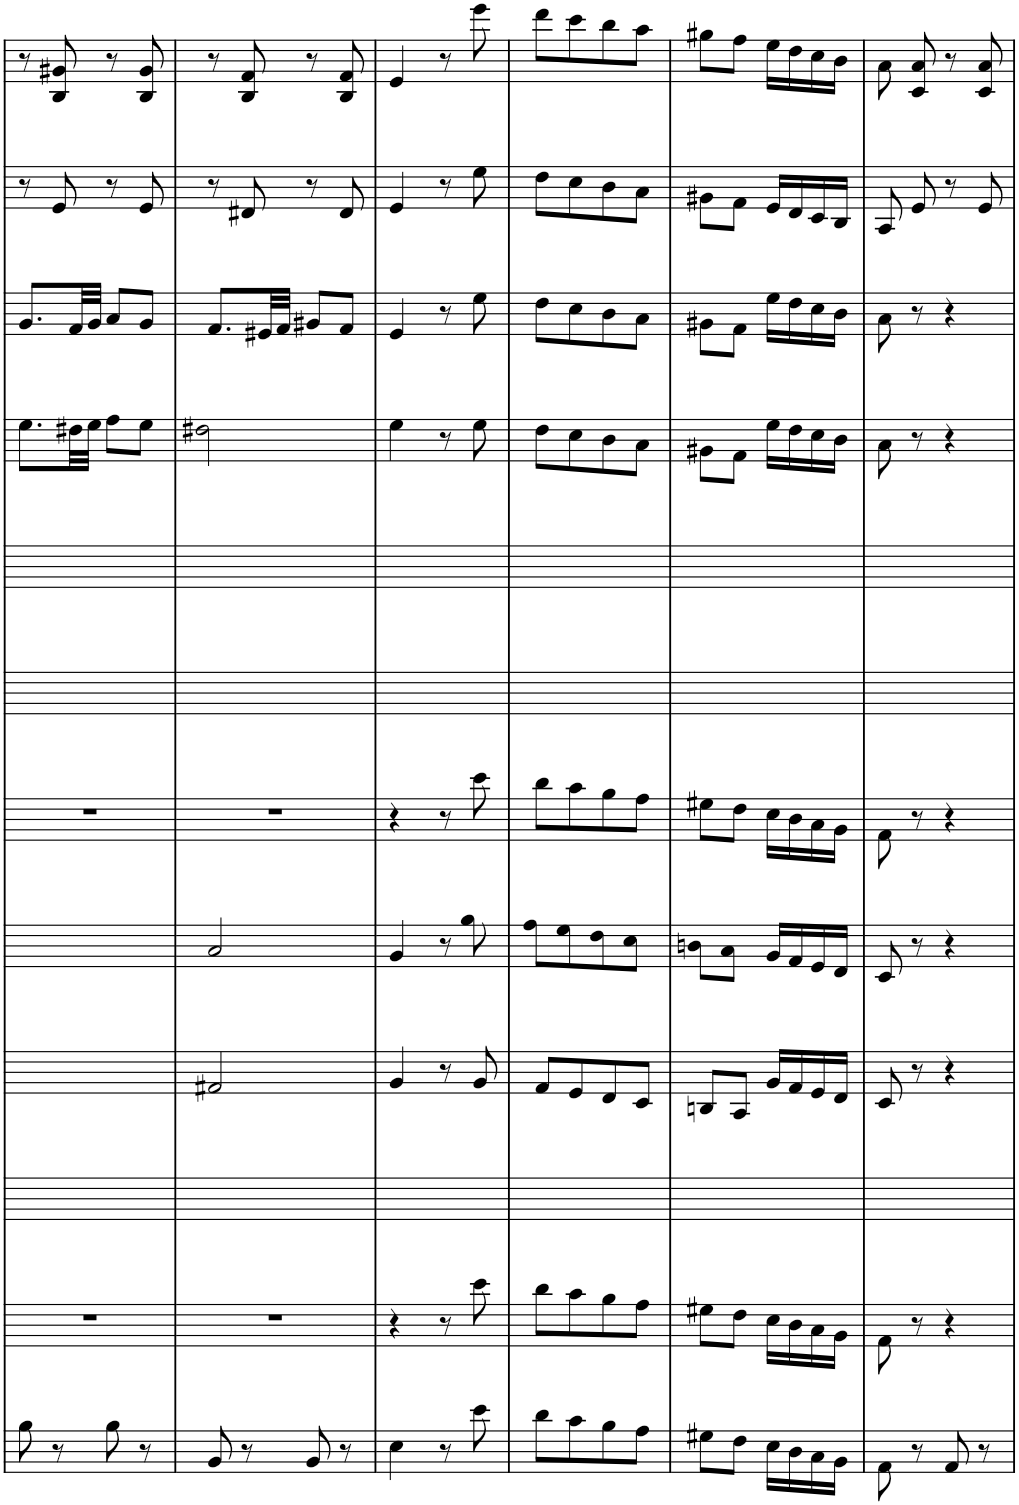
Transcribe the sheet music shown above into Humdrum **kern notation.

**kern	**kern	**kern	**kern	**kern	**kern	**kern	**kern	**kern	**kern	**kern	**kern
*part12	*part11	*part10	*part9	*part8	*part7	*part6	*part5	*part4	*part3	*part2	*part1
*staff12	*staff11	*staff10	*staff9	*staff8	*staff7	*staff6	*staff5	*staff4	*staff3	*staff2	*staff1
*I"Oboè 12	*I"Oboè 11	*I"Oboè 10	*I"Oboè 9	*I"Oboè 8	*I"Oboè 7	*I"Oboè 6	*I"Oboè 5	*I"Oboè 4	*I"Oboè 3	*I"Oboè 2	*I"Oboè 1
*I'Ob	*I'Ob	*I'Ob	*I'Ob	*I'Ob	*I'Ob	*I'Ob	*I'Ob	*I'Ob	*I'Ob	*I'Ob	*I'Ob
*clefG2	*clefG2	*clefG2	*clefG2	*clefG2	*clefG2	*clefG2	*clefG2	*clefG2	*clefG2	*clefG2	*clefG2
*k[]	*k[]	*k[]	*k[]	*k[]	*k[]	*k[]	*k[]	*k[]	*k[]	*k[]	*k[]
*M2/4	*M2/4	*M2/4	*M2/4	*M2/4	*M2/4	*M2/4	*M2/4	*M2/4	*M2/4	*M2/4	*M2/4
=1	=1	=1	=1	=1	=1	=1	=1	=1	=1	=1	=1
8gg\	2r	2ryy	2ryy	2ryy	2r	2ryy	2ryy	8.ee\L	8.g/L	8r	8r
8r	.	.	.	.	.	.	.	.	.	8e/	8B/ 8g#X/
.	.	.	.	.	.	.	.	32dd#X\LL	32f/LL	.	.
.	.	.	.	.	.	.	.	32ee\JJJ	32g/JJJ	.	.
8gg\	.	.	.	.	.	.	.	8ff\L	8a/L	8r	8r
8r	.	.	.	.	.	.	.	8ee\J	8g/J	8e/	8B/ 8g#/
=2	=2	=2	=2	=2	=2	=2	=2	=2	=2	=2	=2
8g/	2r	2ryy	2f#X/	2a/	2r	2ryy	2ryy	2dd#X\	8.f/L	8r	8r
8r	.	.	.	.	.	.	.	.	.	8d#X/	8B/ 8f/
.	.	.	.	.	.	.	.	.	32e#X/LL	.	.
.	.	.	.	.	.	.	.	.	32f/JJJ	.	.
8g/	.	.	.	.	.	.	.	.	8g#X/L	8r	8r
8r	.	.	.	.	.	.	.	.	8f/J	8d#/	8B/ 8f/
=3	=3	=3	=3	=3	=3	=3	=3	=3	=3	=3	=3
4cc\	4r	2ryy	4g/	4g/	4r	2ryy	2ryy	4ee\	4e/	4e/	4e/
8r	8r	.	8r	8r	8r	.	.	8r	8r	8r	8r
8ccc\	8ccc\	.	8g/	8gg\	8ccc\	.	.	8ee\	8ee\	8ee\	8eee\
=4	=4	=4	=4	=4	=4	=4	=4	=4	=4	=4	=4
8bb\L	8bb\L	2ryy	8f/L	8ff\L	8bb\L	2ryy	2ryy	8dd\L	8dd\L	8dd\L	8ddd\L
8aa\	8aa\	.	8e/	8ee\	8aa\	.	.	8cc\	8cc\	8cc\	8ccc\
8gg\	8gg\	.	8d/	8dd\	8gg\	.	.	8b\	8b\	8b\	8bb\
8ff\J	8ff\J	.	8c/J	8cc\J	8ff\J	.	.	8a\J	8a\J	8a\J	8aa\J
=5	=5	=5	=5	=5	=5	=5	=5	=5	=5	=5	=5
8ee#X\L	8ee#X\L	2ryy	8Bn/L	8bn\L	8ee#X\L	2ryy	2ryy	8g#X\L	8g#X\L	8g#X\L	8gg#X\L
8dd\J	8dd\J	.	8A/J	8a\J	8dd\J	.	.	8f\J	8f\J	8f\J	8ff\J
16cc\LL	16cc\LL	.	16g/LL	16g/LL	16cc\LL	.	.	16ee\LL	16ee\LL	16e/LL	16ee\LL
16b\	16b\	.	16f/	16f/	16b\	.	.	16dd\	16dd\	16d/	16dd\
16a\	16a\	.	16e/	16e/	16a\	.	.	16cc\	16cc\	16c/	16cc\
16g\JJ	16g\JJ	.	16d/JJ	16d/JJ	16g\JJ	.	.	16b\JJ	16b\JJ	16B/JJ	16b\JJ
=6	=6	=6	=6	=6	=6	=6	=6	=6	=6	=6	=6
8f\	8f\	2ryy	8c/	8c/	8f\	2ryy	2ryy	8a\	8a\	8A/	8a\
8r	8r	.	8r	8r	8r	.	.	8r	8r	8e/	8c/ 8a/
8f/	4r	.	4r	4r	4r	.	.	4r	4r	8r	8r
8r	.	.	.	.	.	.	.	.	.	8e/	8c/ 8a/
=	=	=	=	=	=	=	=	=	=	=	=
*-	*-	*-	*-	*-	*-	*-	*-	*-	*-	*-	*-
